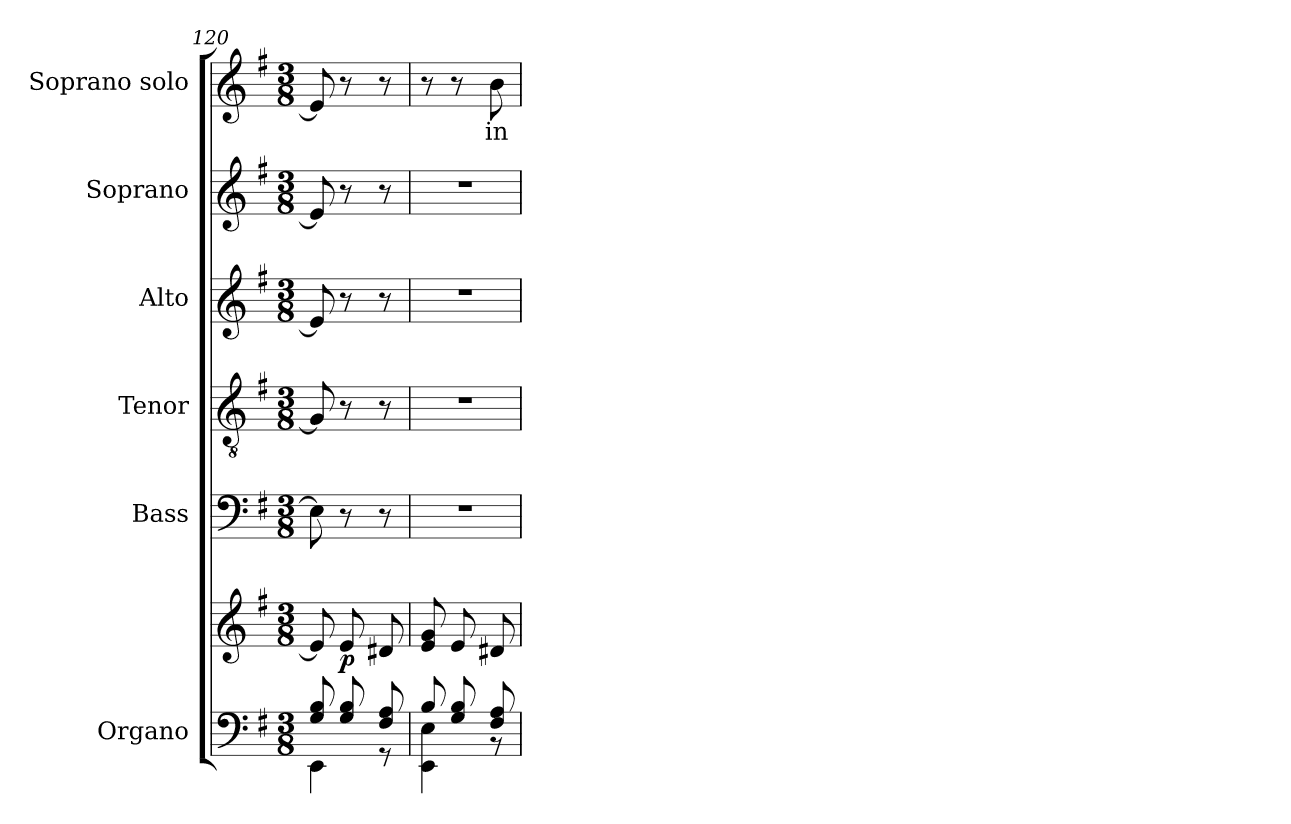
**kern	**kern	**dynam	**kern	**kern	**kern	**kern	**kern	**text
*part6	*part6	*part6	*part5	*part4	*part3	*part2	*part1	*part1
*staff7	*staff6	*staff6/7	*staff5	*staff4	*staff3	*staff2	*staff1	*staff1
*I"Organo	*	*	*I"Bass	*I"Tenor	*I"Alto	*I"Soprano	*I"Soprano solo	*
*I'Org.	*	*	*I'B.	*I'T.	*I'A.	*I'S.	*I'S.s	*
*clefF4	*clefG2	*	*clefF4	*clefGv2	*clefG2	*clefG2	*clefG2	*
*k[f#]	*k[f#]	*	*k[f#]	*k[f#]	*k[f#]	*k[f#]	*k[f#]	*
*M3/8	*M3/8	*	*M3/8	*M3/8	*M3/8	*M3/8	*M3/8	*
=120	=120	=120	=120	=120	=120	=120	=120	=120
*^	*	*	*	*	*	*	*	*
8G/ 8B/	4EE\	8e/]	.	8E\]	8G/]	8e/]	8e/]	8e/]	.
!	!	!	!LO:DY:a=2	!	!	!	!	!	!
8G/ 8B/	.	8e/	p	8r	8r	8r	8r	8r	.
8F#/ 8A/	8r	8d#X/	.	8r	8r	8r	8r	8r	.
=121	=121	=121	=121	=121	=121	=121	=121	=121	=121
8B/	4EE\ 4E\	8e/ 8g/	.	4.r	4.r	4.r	4.r	8r	.
8G/ 8B/	.	8e/	.	.	.	.	.	8r	.
!	!	!	!	!	!	!	!	!	!LO:LY:b
8F#/ 8A/	8r	8d#X/	.	.	.	.	.	8b\	in
*v	*v	*	*	*	*	*	*	*	*
=	=	=	=	=	=	=	=	=
*-	*-	*-	*-	*-	*-	*-	*-	*-
